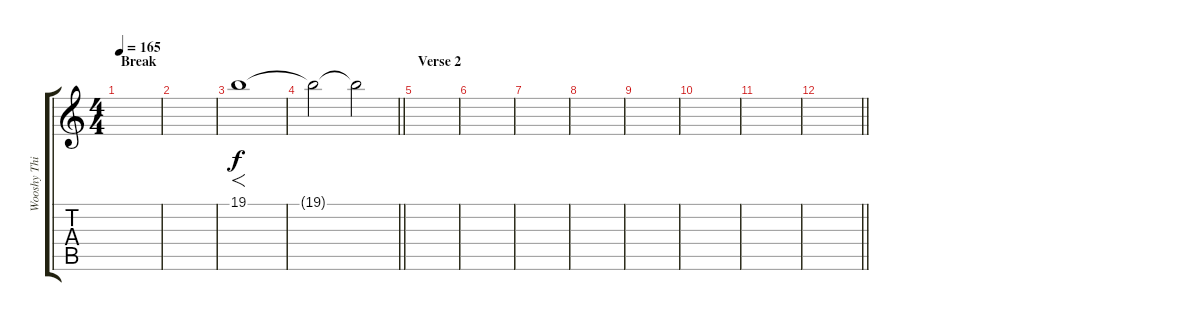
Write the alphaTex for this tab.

\track ("Wooshy Thing" "Wooshy Thi") {instrument seashore}
\staff {score tabs}
\tuning (E4 B3 G3 D3 A2 D2) {hide}
\ts (4 4)
\section ("" "Break")
\tempo 165
\clef g2
\ks c
|
|
19.1.1{f} |
\barLineRight lightlight
19.1{t}.2 19.1{t}.2{volume 0} |
\section ("" "Verse 2")
|
|
|
|
|
|
|
\barLineRight lightlight
